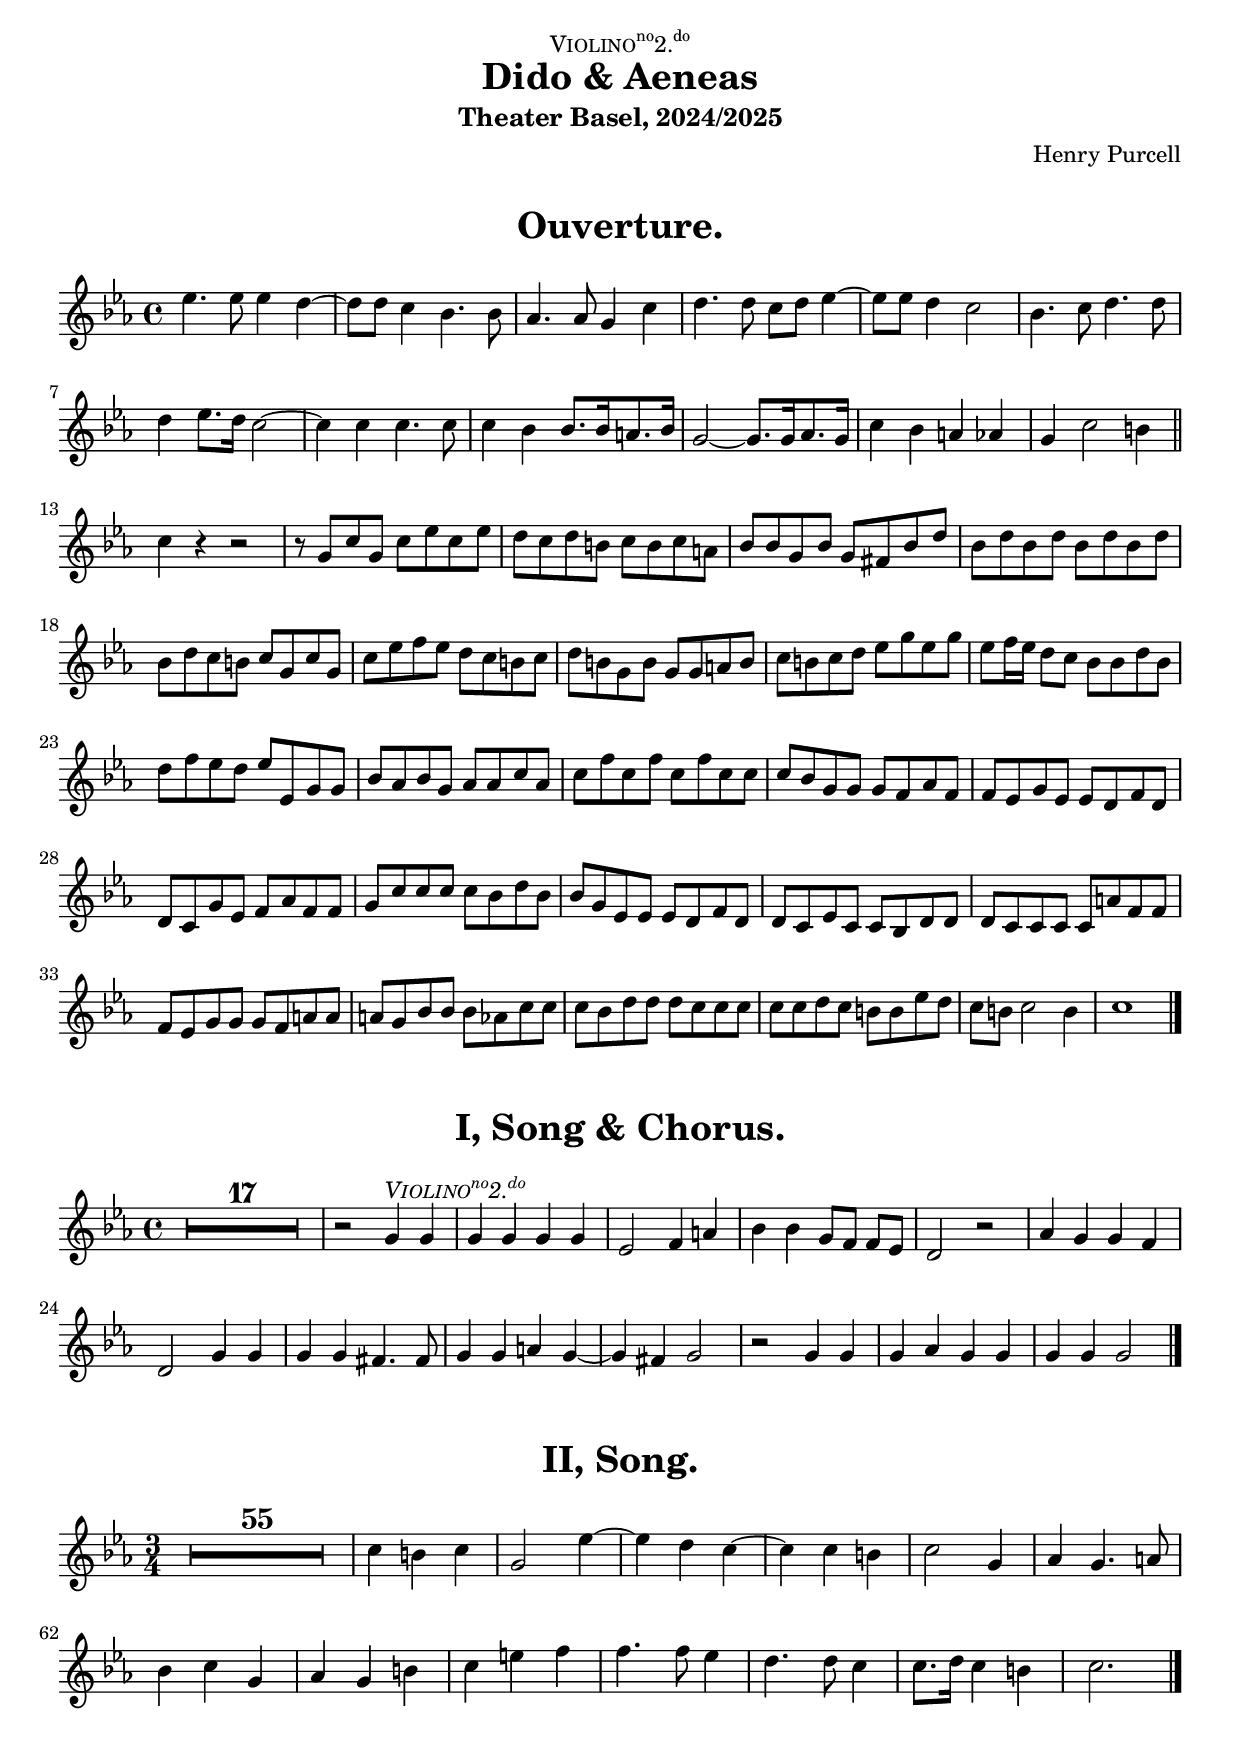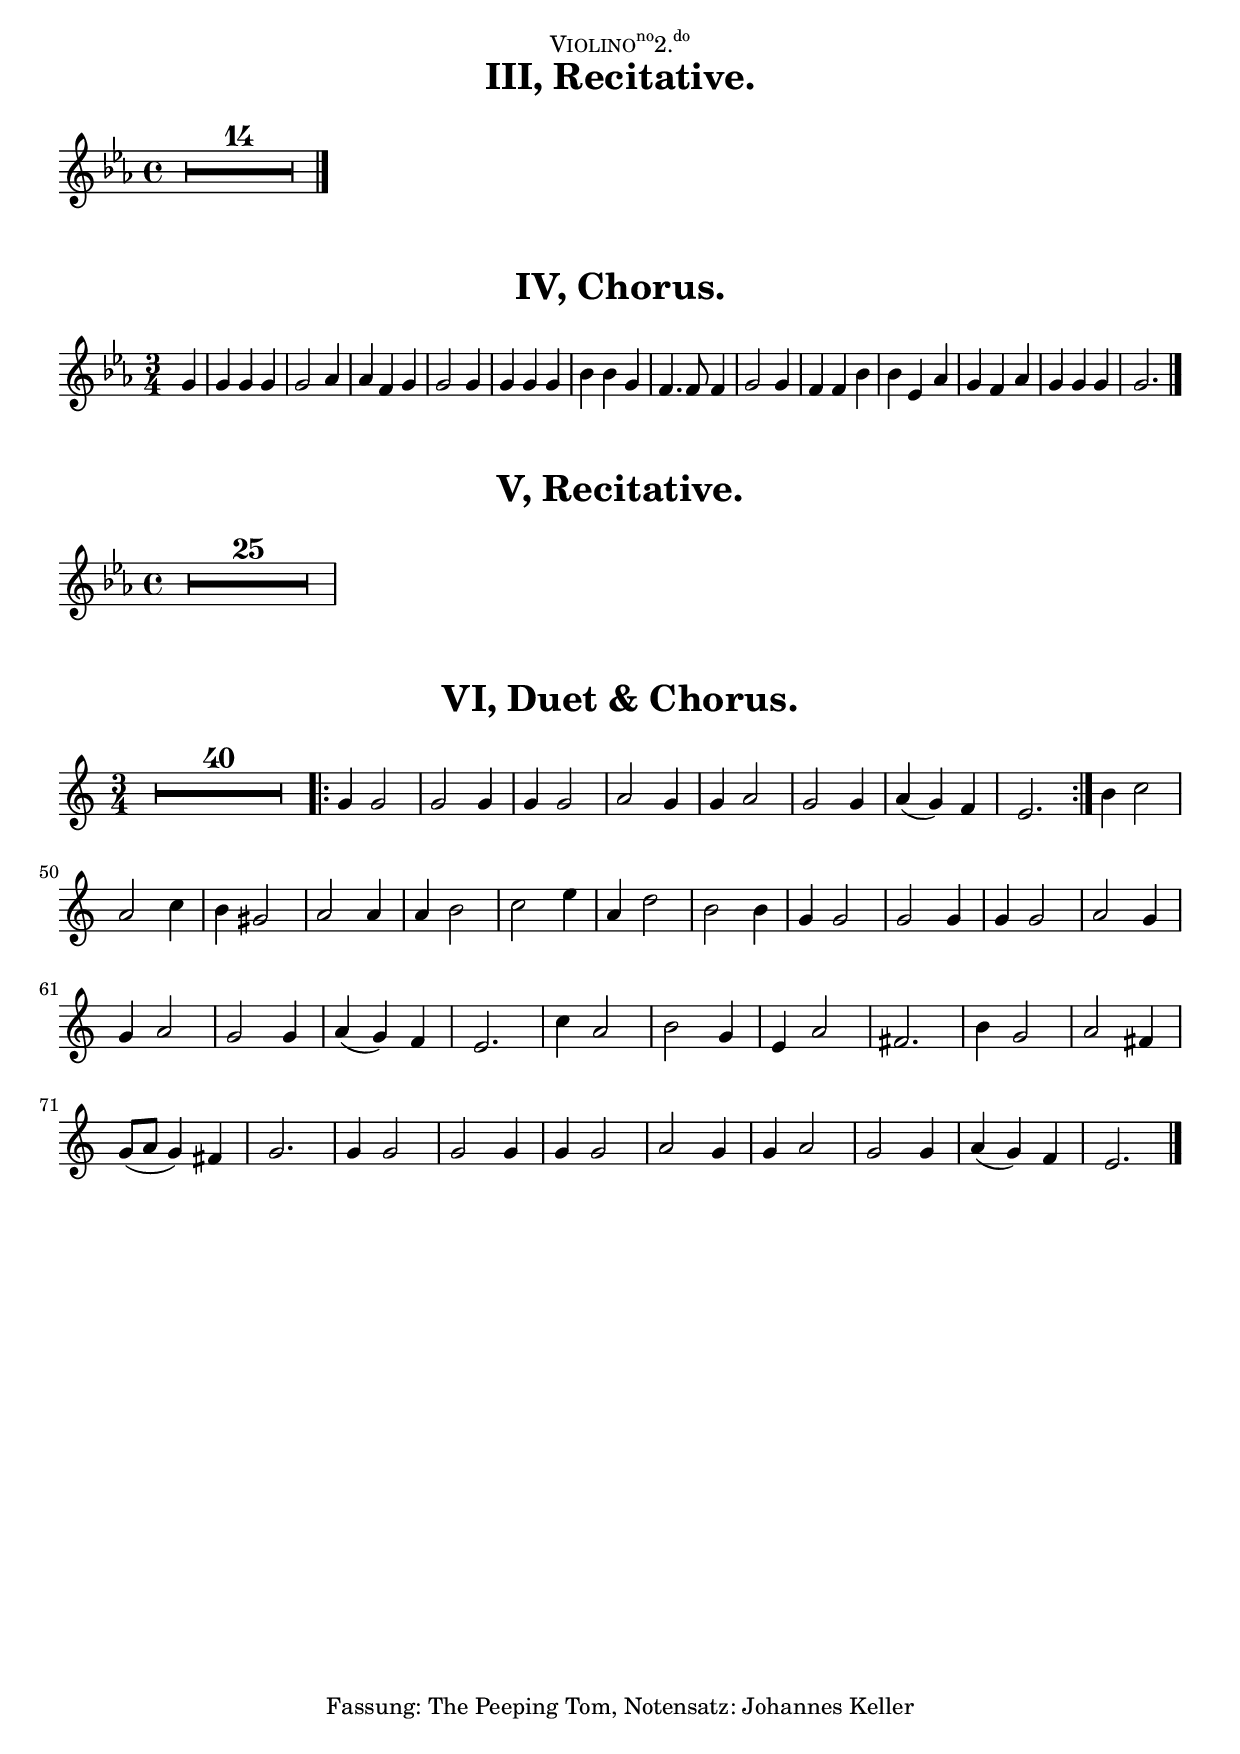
\version "2.24.4"

\include "global-definitions.ly"
\include "global-definitions.ly"

vnIIOuverture = \relative es'' {
  \time 4/4
  \key c \minor
  \clef \vnIIClef
  es4. es8 es4 d~ |
  d8 d c4 bes4. bes8 |
  as4. as8 g4 c |
  d4. d8 c d es4~ |
  es8 es d4 c2 |
  bes4. c8 d4. d8 |
  d4 es8. d16 c2~ |
  c4 c c4. c8 |
  c4 bes bes8.[ bes16 a8. bes16] |
  g2~ g8.[ g16 as8. g16] |
  c4 bes a as |
  g4 c2 b4 \bar "||"

  c4 r4 r2 |
  r8 g[ c g] c[ es c es] |
  d[ c d b] c[ b c a] |
  bes[ bes g bes] g[ fis bes d] |
  bes[ d bes d] bes[ d bes d] |
  bes[ d c b] c[ g c g] |

  c[ es f es] d[ c b c] |
  d[ b g b] g[ g a b] |
  c[ b c d] es[ g es g] |
  es[ f16 es] d8 c bes[ bes d bes] |
  d[ f es d] es[ es, g g] |
  bes[ as bes g] as[ as c as] |
  c[ f c f] c[ f c c] |
  c[ bes g g] g[ f as f] |
  f[ es g es] es[ d f d] |
  d[ c g' es] f[ as f f] |
  g[ c c c] c[ bes d bes] |
  bes[ g es es] es[ d f d] |
  d[ c es c] c[ bes d d] |
  d[ c c c] c[ a' f f] |
  f[ es g g] g[ f a a] |
  a[ g bes bes] bes[ as c c] |
  c[ bes d d] d[ c c c] |
  c[ c d c] b[ b es d] |
  c b c2 b4 | c1 \bar "|."

}

vnIINI = \relative g' {
  \time 4/4
  \key c \minor
  \clef \vnIIClef
  R1*17 |
  r2 g4^\instrumentHintVnII g |
  g g g g |
  es2 f4 a |
  bes4 bes g8[ f] f[ es] |

  d2 r |
  as'4 g g f |
  d2 g4 g |
  g g fis4. fis8 |
  g4 g a g~ |
  g fis g2 |
  r g4 g |
  g as g g |
  g g g2 \bar "|."
}

vnIINII = \relative c'' {
  \time 3/4
  \key c \minor
  \clef \vnIIClef
  R2.*55 |
  c4 b c |
  g2 es'4~ |
  es d c~ |
  c c b |
  c2 g4 |
  as g4. a8 |
  bes4 c g |
  as g b |
  c e f |
  f4. f8 es4 |
  d4. d8 c4 |
  c8. d16 c4 b |
  c2. \bar "|."
}

vnIINIII = \relative c {
  \time 4/4
  \key c \minor
  \clef \vnIIClef
  R1*14 \bar "|."
}

vnIINIV = \relative g' {
  \time 3/4
  \partial 4
  \key c \minor
  \clef \vnIIClef
  g4 |
  g g g |
  g2 as4 |
  as f g |
  g2 g4 |
  g g g |
  bes bes g |
  f4. f8 f4 |
  g2 g4 |
  f4 f bes |
  bes es, as |
  g f as |
  g g g |
  g2. \bar "|."
}

vnIINV = \relative c {
  \time 4/4
  \key c \minor
  \clef \vnIIClef
  R1*25
}

vnIINVI = \relative g' {
  \time 3/4
  \key c \major
  \clef \vnIIClef
  R2.*40

  \repeat volta 2 {
    g4 g2 |
    g g4 |
    g g2 |
    a g4 |
    g a2 |
    g g4 |
    a( g) f |
    e2. |
  }
  b'4 c2 |
  a c4 |

  b gis2 |
  a a4 |
  a b2 |
  c e4 |
  a, d2 |
  b b4 |
  g g2 |
  g g4 |
  g g2 |
  a g4 |

  g a2 |
  g g4 |
  a( g) f |
  e2. |
  c'4 a2 |
  b g4 |
  e a2 |
  fis2. |
  b4 g2 |
  a fis4 |

  g8( a g4) fis |
  g2. |
  g4 g2 |
  g g4 |
  g g2 |
  a g4 |
  g a2 |
  g g4 |
  a( g) f |
  e2. \bar "|."
}



\book {
  \partbookVnIIPaperBlock

  \titlePartbook

  \markup { \vspace #1 }

  \score {
    \partbookTitleOuverture
    <<
      \new Staff { \vnIIOuverture }
    >>
    \layout {
      indent = #0
    }
  }

  \score {
    \partbookTitleNI
    <<
      \new Staff { \compressMMRests { \vnIINI } }
    >>
    \layout {
      indent = #0
    }
  }

  \score {
    \partbookTitleNII
    <<
      \new Staff { \compressMMRests { \vnIINII } }
    >>
    \layout {
      indent = #0
    }
  }

  \score {
    \partbookTitleNIII
    <<
      \new Staff { \compressMMRests { \vnIINIII } }
    >>
    \layout {
      indent = #0
    }
  }

  \score {
    \partbookTitleNIV
    <<
      \new Staff { \compressMMRests { \vnIINIV } }
    >>
    \layout {
      indent = #0
    }
  }

  \score {
    \partbookTitleNV
    <<
      \new Staff { \compressMMRests { \vnIINV } }
    >>
    \layout {
      indent = #0
    }
  }

  \score {
    \partbookTitleNVI
    <<
      \new Staff { \compressMMRests { \vnIINVI } }
    >>
    \layout {
      indent = #0
    }
  }
}